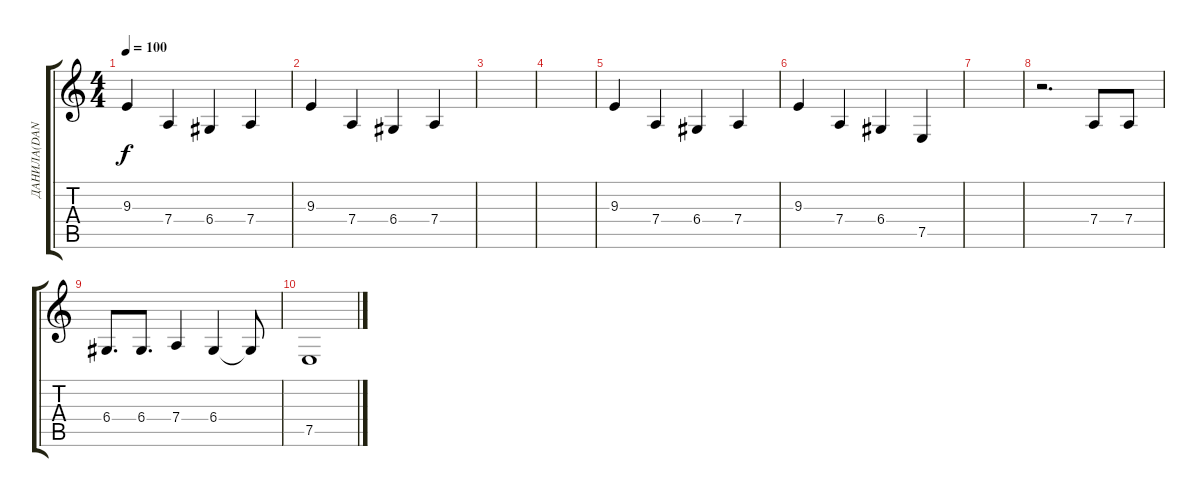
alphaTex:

\track ("ДАНИЛА(DAN)ВАКАЛ" "ДАНИЛА(DAN") {instrument trumpet}
\staff {score tabs}
\tuning (E4 B3 G3 D3 A2 E2) {hide}
\ts (4 4)
\tempo 100
\clef g2
\ks c
9.3.4{dy f} 7.4.4 6.4.4 7.4.4 |
9.3.4 7.4.4 6.4.4 7.4.4 |
|
|
9.3.4 7.4.4 6.4.4 7.4.4 |
9.3.4 7.4.4 6.4.4 7.5.4 |
|
r.2{d} 7.4.8 7.4.8 |
6.4.8{d} 6.4.8{d} 7.4.4 6.4.4 6.4{t}.8 |
7.5.1
